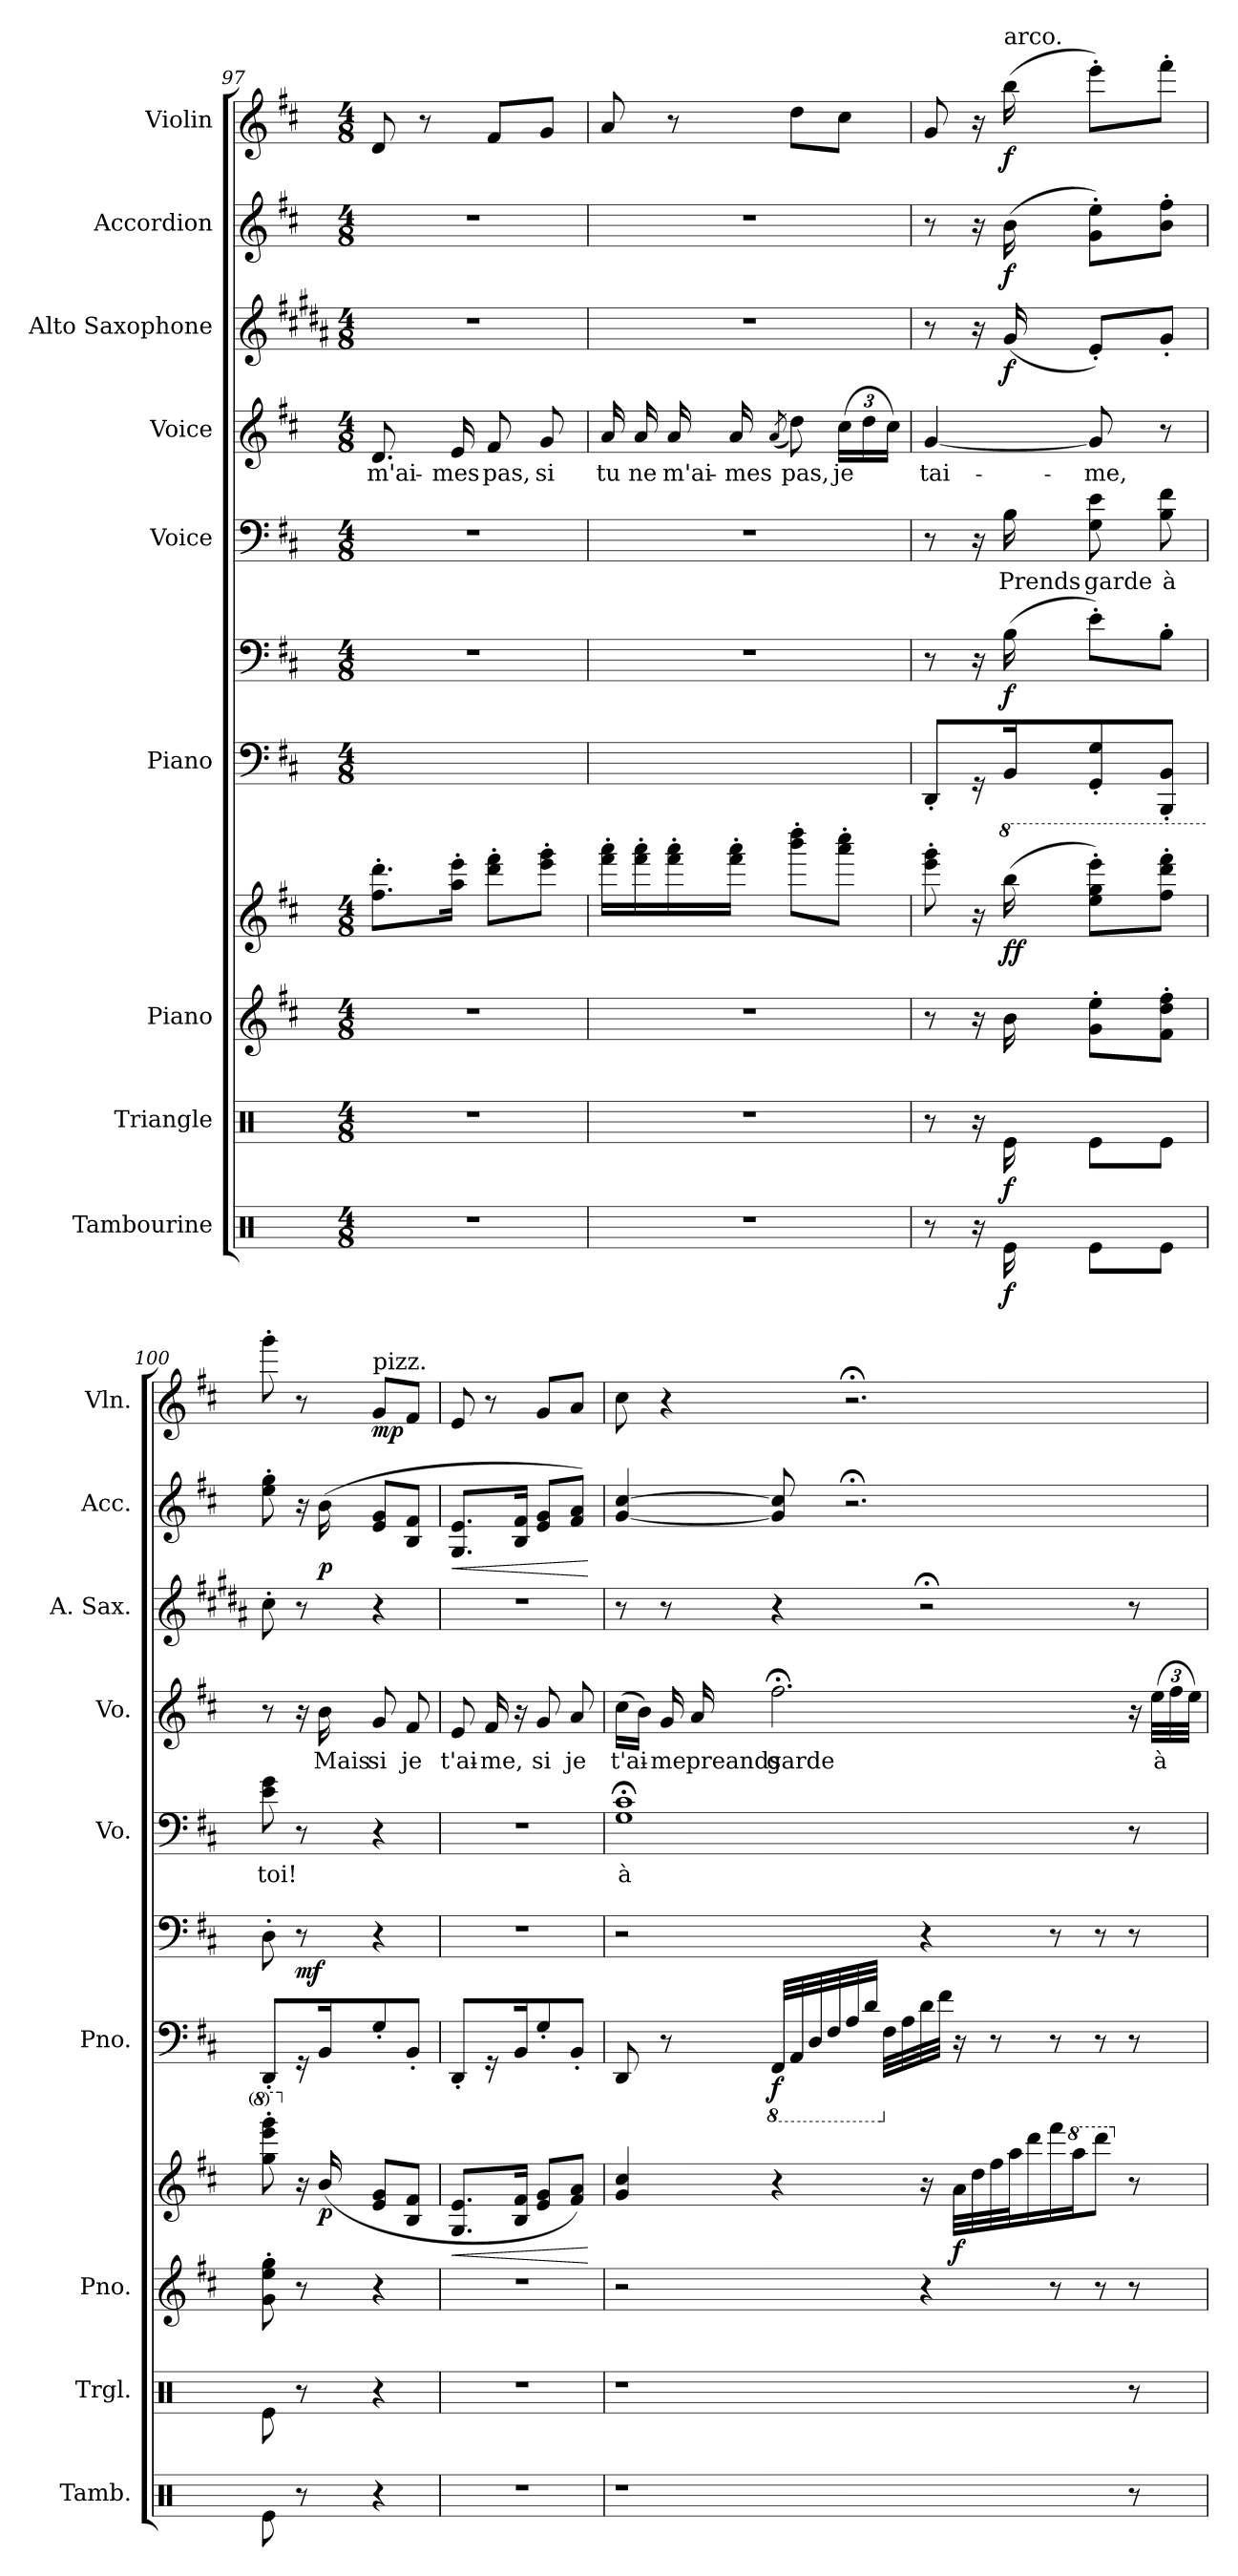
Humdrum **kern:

**kern	**dynam	**kern	**dynam	**kern	**kern	**dynam	**kern	**kern	**dynam	**kern	**text	**kern	**text	**kern	**dynam	**kern	**dynam	**kern	**dynam
*part9	*part9	*part8	*part8	*part7	*part7	*part7	*part6	*part6	*part6	*part5	*part5	*part4	*part4	*part3	*part3	*part2	*part2	*part1	*part1
*staff11	*staff11	*staff10	*staff10	*staff9	*staff8	*staff8/9	*staff7	*staff6	*staff6/7	*staff5	*staff5	*staff4	*staff4	*staff3	*staff3	*staff2	*staff2	*staff1	*staff1
*I"Tambourine	*	*I"Triangle	*	*I"Piano	*	*	*I"Piano	*	*	*I"Voice	*	*I"Voice	*	*I"Alto Saxophone	*	*I"Accordion	*	*I"Violin	*
*I'Tamb.	*	*I'Trgl.	*	*I'Pno.	*	*	*I'Pno.	*	*	*I'Vo.	*	*I'Vo.	*	*I'A. Sax.	*	*I'Acc.	*	*I'Vln.	*
*clefX	*	*clefX	*	*clefG2	*clefG2	*	*clefF4	*clefF4	*	*clefF4	*	*clefG2	*	*clefG2	*	*clefG2	*	*clefG2	*
*	*	*	*	*	*	*	*	*	*	*	*	*	*	*ITrd5c9	*	*	*	*	*
*k[]	*	*k[]	*	*k[f#c#]	*k[f#c#]	*	*k[f#c#]	*k[f#c#]	*	*k[f#c#]	*	*k[f#c#]	*	*k[f#c#]	*	*k[f#c#]	*	*k[f#c#]	*
*M4/8	*	*M4/8	*	*M4/8	*M4/8	*	*M4/8	*M4/8	*	*M4/8	*	*M4/8	*	*M4/8	*	*M4/8	*	*M4/8	*
=97	=97	=97	=97	=97	=97	=97	=97	=97	=97	=97	=97	=97	=97	=97	=97	=97	=97	=97	=97
!	!	!	!	!	!	!	!	!	!	!	!	!	!LO:LY:b	!	!	!	!	!	!
2r	.	2r	.	2r	8.ff#\' 8.ddd\'L	.	2ryy	2r	.	2r	.	8.d/	m'ai-	2r	.	2r	.	8d/	.
.	.	.	.	.	.	.	.	.	.	.	.	.	.	.	.	.	.	8r	.
!	!	!	!	!	!	!	!	!	!	!	!	!	!LO:LY:b	!	!	!	!	!	!
.	.	.	.	.	16aa\' 16eee\'Jk	.	.	.	.	.	.	16e/	-mes	.	.	.	.	.	.
!	!	!	!	!	!	!	!	!	!	!	!	!	!LO:LY:b	!	!	!	!	!	!
.	.	.	.	.	8ddd\' 8fff#\'L	.	.	.	.	.	.	8f#/	pas,	.	.	.	.	8f#/L	.
!	!	!	!	!	!	!	!	!	!	!	!	!	!LO:LY:b	!	!	!	!	!	!
.	.	.	.	.	8eee\' 8ggg\'J	.	.	.	.	.	.	8g/	si	.	.	.	.	8g/J	.
!!LO:PB:g=z
=98	=98	=98	=98	=98	=98	=98	=98	=98	=98	=98	=98	=98	=98	=98	=98	=98	=98	=98	=98
!	!	!	!	!	!	!	!	!	!	!	!	!	!LO:LY:b	!	!	!	!	!	!
2r	.	2r	.	2r	16fff#\' 16aaa\'LL	.	2ryy	2r	.	2r	.	16a/	tu	2r	.	2r	.	8a/	.
!	!	!	!	!	!	!	!	!	!	!	!	!	!LO:LY:b	!	!	!	!	!	!
.	.	.	.	.	16fff#\' 16aaa\'	.	.	.	.	.	.	16a/	ne	.	.	.	.	.	.
!	!	!	!	!	!	!	!	!	!	!	!	!	!LO:LY:b	!	!	!	!	!	!
.	.	.	.	.	16fff#\' 16aaa\'	.	.	.	.	.	.	16a/	m'ai-	.	.	.	.	8r	.
!	!	!	!	!	!	!	!	!	!	!	!	!	!LO:LY:b	!	!	!	!	!	!
.	.	.	.	.	16fff#\' 16aaa\'JJ	.	.	.	.	.	.	16a/	-mes	.	.	.	.	.	.
.	.	.	.	.	.	.	.	.	.	.	.	(8qa/	.	.	.	.	.	.	.
!	!	!	!	!	!	!	!	!	!	!	!	!	!LO:LY:b	!	!	!	!	!	!
.	.	.	.	.	8bbb\' 8dddd\'L	.	.	.	.	.	.	8dd\)	pas,	.	.	.	.	8dd\L	.
*	*	*	*	*	*	*	*	*	*	*	*	*Xbrackettup	*	*	*	*	*	*	*
!	!	!	!	!	!	!	!	!	!	!	!	!	!LO:LY:b	!	!	!	!	!	!
.	.	.	.	.	8aaa\' 8cccc#\'J	.	.	.	.	.	.	(24cc#\LL	je	.	.	.	.	8cc#\J	.
.	.	.	.	.	.	.	.	.	.	.	.	24dd\	.	.	.	.	.	.	.
.	.	.	.	.	.	.	.	.	.	.	.	24cc#\JJ)	.	.	.	.	.	.	.
=99	=99	=99	=99	=99	=99	=99	=99	=99	=99	=99	=99	=99	=99	=99	=99	=99	=99	=99	=99
!	!	!	!	!	!	!	!	!	!	!	!	!	!LO:LY:b	!	!	!	!	!	!
8r	.	8r	.	8r	8eee\' 8ggg\'	.	8DD'/L	8r	.	8r	.	[4g/	tai-	8r	.	8r	.	8g/	.
16r	.	16r	.	16r	16r	.	16r	16r	.	16r	.	.	.	16r	.	16r	.	16r	.
*	*	*	*	*	*8va	*	*	*	*	*	*	*	*	*	*	*	*	*	*
!	!	!	!	!	!	!	!	!	!	!	!	!	!	!	!	!	!	!LO:TX:a:t=arco.	!
!	!LO:DY:b	!	!LO:DY:b	!	!	!LO:DY:b	!	!	!LO:DY:b	!	!LO:LY:b	!	!	!	!LO:DY:b	!	!LO:DY:b	!	!LO:DY:b
16Re\	f	16Re\	f	16b\	(16bbb\	ff	16BB/K	(16B\	f	16B\	Prends	.	.	(16B/	f	(16b\	f	(16bb\	f
!	!	!	!	!	!	!	!	!	!	!	!LO:LY:b	!	!LO:LY:b	!	!	!	!	!	!
8Re\L	.	8Re\L	.	8g\' 8ee\'L	8eee\' 8ggg\' 8eeee\'L)	.	8GG/' 8G/'	8e'\L)	.	8G\ 8e\	garde	8g/]	-me,	8G'/L)	.	8g\' 8ee\'L)	.	8eee'\L)	.
!	!	!	!	!	!	!	!	!	!	!	!LO:LY:b	!	!	!	!	!	!	!	!
8Re\J	.	8Re\J	.	8f#\' 8dd\' 8ff#\'J	8fff#\' 8dddd\' 8ffff#\'J	.	8BBB/' 8BB/'J	8B'\J	.	8B\ 8f#\	à	8r	.	8B'/J	.	8b\' 8ff#\'J	.	8fff#'\J	.
=100	=100	=100	=100	=100	=100	=100	=100	=100	=100	=100	=100	=100	=100	=100	=100	=100	=100	=100	=100
!	!	!	!	!	!	!	!	!	!	!	!LO:LY:b	!	!	!	!	!	!	!	!
8Re\	.	8Re\	.	8g\' 8ee\' 8gg\'	8ggg\' 8eeee\' 8gggg\'	.	8DD'/L	8D'\	.	8e\ 8g\	toi!	8r	.	8e'\	.	8ee\' 8gg\'	.	8ggg'\	.
*	*	*	*	*	*X8va	*	*	*	*	*	*	*	*	*	*	*	*	*	*
!	!	!	!	!	!	!	!	!	!LO:DY:b	!	!	!	!	!	!	!	!	!	!
8r	.	8r	.	8r	16r	.	16r	8r	mf	8r	.	16r	.	8r	.	16r	.	8r	.
!	!	!	!	!	!	!LO:DY:b	!	!	!	!	!	!	!LO:LY:b	!	!	!	!LO:DY:b	!	!
.	.	.	.	.	(16b/	p	16BB/K	.	.	.	.	16b\	Mais	.	.	(16b\	p	.	.
!	!	!	!	!	!	!	!	!	!	!	!	!	!	!	!	!	!	!LO:TX:a:t=pizz.	!
!	!	!	!	!	!	!	!	!	!	!	!	!	!LO:LY:b	!	!	!	!	!	!LO:DY:b
4r	.	4r	.	4r	8e/ 8g/L	.	8G'/	4r	.	4r	.	8g/	si	4r	.	8e/ 8g/L	.	8g/L	mp
!	!	!	!	!	!	!	!	!	!	!	!	!	!LO:LY:b	!	!	!	!	!	!
.	.	.	.	.	8B/ 8f#/J	.	8BB'/J	.	.	.	.	8f#/	je	.	.	8B/ 8f#/J	.	8f#/J	.
=101	=101	=101	=101	=101	=101	=101	=101	=101	=101	=101	=101	=101	=101	=101	=101	=101	=101	=101	=101
!	!	!	!	!	!	!LO:HP:b	!	!	!	!	!	!	!LO:LY:b	!	!	!	!LO:HP:b	!	!
2r	.	2r	.	2r	8.G/ 8.e/L	<	8DD'/L	2r	.	2r	.	8e/	t'ai-	2r	.	8.G/ 8.e/L	<	8e/	.
!	!	!	!	!	!	!	!	!	!	!	!	!	!LO:LY:b	!	!	!	!	!	!
.	.	.	.	.	.	.	16r	.	.	.	.	16f#/	-me,	.	.	.	.	8r	.
.	.	.	.	.	16B/ 16f#/Jk	.	16BB/K	.	.	.	.	16r	.	.	.	16B/ 16f#/Jk	.	.	.
!	!	!	!	!	!	!	!	!	!	!	!	!	!LO:LY:b	!	!	!	!	!	!
.	.	.	.	.	8e/ 8g/L	.	8G'/	.	.	.	.	8g/	si	.	.	8e/ 8g/L	.	8g/L	.
!	!	!	!	!	!	!	!	!	!	!	!	!	!LO:LY:b	!	!	!	!	!	!
.	.	.	.	.	8f#/ 8a/J)	.	8BB'/J	.	.	.	.	8a/	je	.	.	8f#/ 8a/J)	.	8a/J	.
.	.	.	.	.	.	[	.	.	.	.	.	.	.	.	.	.	[	.	.
!!LO:PB:g=z
=102	=102	=102	=102	=102	=102	=102	=102	=102	=102	=102	=102	=102	=102	=102	=102	=102	=102	=102	=102
!	!	!	!	!	!	!	!	!	!	!	!LO:LY:b	!	!LO:LY:b	!	!	!	!	!	!
1r	.	1r	.	2r	4g/ 4cc#/	.	8DD/	2r	.	1G;< 1c#;<	à	(16cc#\LL	t'ai-	8r	.	[4g/ [4cc#/	.	8cc#\	.
.	.	.	.	.	.	.	.	.	.	.	.	16b\JJ)	.	.	.	.	.	.	.
!	!	!	!	!	!	!	!	!	!	!	!	!	!LO:LY:b	!	!	!	!	!	!
.	.	.	.	.	.	.	8r	.	.	.	.	16g/	-me	8r	.	.	.	4r	.
!	!	!	!	!	!	!	!	!	!	!	!	!	!LO:LY:b	!	!	!	!	!	!
.	.	.	.	.	.	.	.	.	.	.	.	16a/	preands	.	.	.	.	.	.
*	*	*	*	*	*	*	*8ba	*	*	*	*	*	*	*	*	*	*	*	*
!	!	!	!	!	!	!	!	!	!LO:DY:b=2	!	!	!	!LO:LY:b	!	!	!	!	!	!
.	.	.	.	.	4r	.	32FFF#/LLL	.	f	.	.	2.ff#;<\	garde	4r	.	8g/] 8cc#/]	.	.	.
.	.	.	.	.	.	.	32AAA/	.	.	.	.	.	.	.	.	.	.	.	.
.	.	.	.	.	.	.	32DD/	.	.	.	.	.	.	.	.	.	.	.	.
.	.	.	.	.	.	.	32FF#/	.	.	.	.	.	.	.	.	.	.	.	.
.	.	.	.	.	.	.	32AA/	.	.	.	.	.	.	.	.	2.r;<	.	2.r;<	.
.	.	.	.	.	.	.	32D/JJJ	.	.	.	.	.	.	.	.	.	.	.	.
*	*	*	*	*	*	*	*X8ba	*	*	*	*	*	*	*	*	*	*	*	*
.	.	.	.	.	.	.	32F#\LLL	.	.	.	.	.	.	.	.	.	.	.	.
.	.	.	.	.	.	.	32A\	.	.	.	.	.	.	.	.	.	.	.	.
.	.	.	.	4r	16r	.	32d\	4r	.	.	.	.	.	2r;<	.	.	.	.	.
.	.	.	.	.	.	.	32f#\JJJ	.	.	.	.	.	.	.	.	.	.	.	.
!	!	!	!	!	!	!LO:DY:b	!	!	!	!	!	!	!	!	!	!	!	!	!
.	.	.	.	.	32a\LLL	f	16r	.	.	.	.	.	.	.	.	.	.	.	.
.	.	.	.	.	32dd\	.	.	.	.	.	.	.	.	.	.	.	.	.	.
.	.	.	.	.	32ff#\	.	8r	.	.	.	.	.	.	.	.	.	.	.	.
.	.	.	.	.	32aa\J	.	.	.	.	.	.	.	.	.	.	.	.	.	.
.	.	.	.	.	16ddd\	.	.	.	.	.	.	.	.	.	.	.	.	.	.
.	.	.	.	8r	16fff#\	.	8r	8r	.	.	.	.	.	.	.	.	.	.	.
*	*	*	*	*	*8va	*	*	*	*	*	*	*	*	*	*	*	*	*	*
.	.	.	.	.	16aaa\J	.	.	.	.	.	.	.	.	.	.	.	.	.	.
.	.	.	.	8r	8dddd\J	.	8r	8r	.	.	.	.	.	.	.	.	.	.	.
*	*	*	*	*	*X8va	*	*	*	*	*	*	*	*	*	*	*	*	*	*
8r	.	8r	.	8r	8r	.	8r	8r	.	8r	.	16r	.	8r	.	.	.	.	.
!	!	!	!	!	!	!	!	!	!	!	!	!	!LO:LY:b	!	!	!	!	!	!
.	.	.	.	.	.	.	.	.	.	.	.	(48ee\LLL	à	.	.	.	.	.	.
.	.	.	.	.	.	.	.	.	.	.	.	48ff#\	.	.	.	.	.	.	.
.	.	.	.	.	.	.	.	.	.	.	.	48ee\JJJ)	.	.	.	.	.	.	.
=	=	=	=	=	=	=	=	=	=	=	=	=	=	=	=	=	=	=	=
*-	*-	*-	*-	*-	*-	*-	*-	*-	*-	*-	*-	*-	*-	*-	*-	*-	*-	*-	*-
